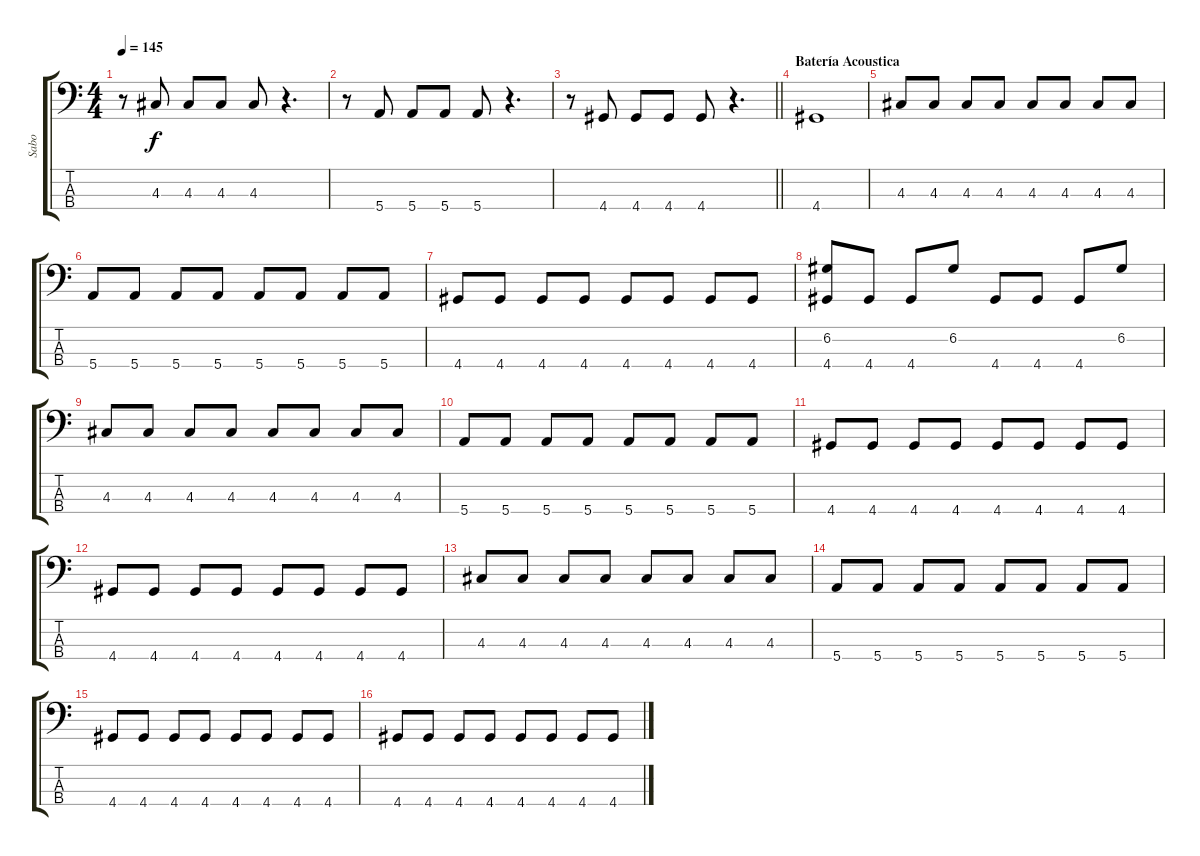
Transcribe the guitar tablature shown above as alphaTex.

\track ("Sabo" "Sabo") {instrument electricbassfinger}
\staff {score tabs}
\tuning (G2 D2 A1 E1) {hide}
\ts (4 4)
\tempo 145
\clef f4
\ks c
r.8{dy f} 4.3.8 4.3.8 4.3.8 4.3.8 r.4{d} |
r.8 5.4.8 5.4.8 5.4.8 5.4.8 r.4{d} |
\barLineRight lightlight
r.8 4.4.8 4.4.8 4.4.8 4.4.8 r.4{d} |
\section ("" "Batería Acoustica")
4.4.1 |
4.3.8 4.3.8 4.3.8 4.3.8 4.3.8 4.3.8 4.3.8 4.3.8 |
5.4.8 5.4.8 5.4.8 5.4.8 5.4.8 5.4.8 5.4.8 5.4.8 |
4.4.8 4.4.8 4.4.8 4.4.8 4.4.8 4.4.8 4.4.8 4.4.8 |
(6.2 4.4).8 4.4.8 4.4.8 6.2.8 4.4.8 4.4.8 4.4.8 6.2.8 |
4.3.8 4.3.8 4.3.8 4.3.8 4.3.8 4.3.8 4.3.8 4.3.8 |
5.4.8 5.4.8 5.4.8 5.4.8 5.4.8 5.4.8 5.4.8 5.4.8 |
4.4.8 4.4.8 4.4.8 4.4.8 4.4.8 4.4.8 4.4.8 4.4.8 |
4.4.8 4.4.8 4.4.8 4.4.8 4.4.8 4.4.8 4.4.8 4.4.8 |
4.3.8 4.3.8 4.3.8 4.3.8 4.3.8 4.3.8 4.3.8 4.3.8 |
5.4.8 5.4.8 5.4.8 5.4.8 5.4.8 5.4.8 5.4.8 5.4.8 |
4.4.8 4.4.8 4.4.8 4.4.8 4.4.8 4.4.8 4.4.8 4.4.8 |
4.4.8 4.4.8 4.4.8 4.4.8 4.4.8 4.4.8 4.4.8 4.4.8
